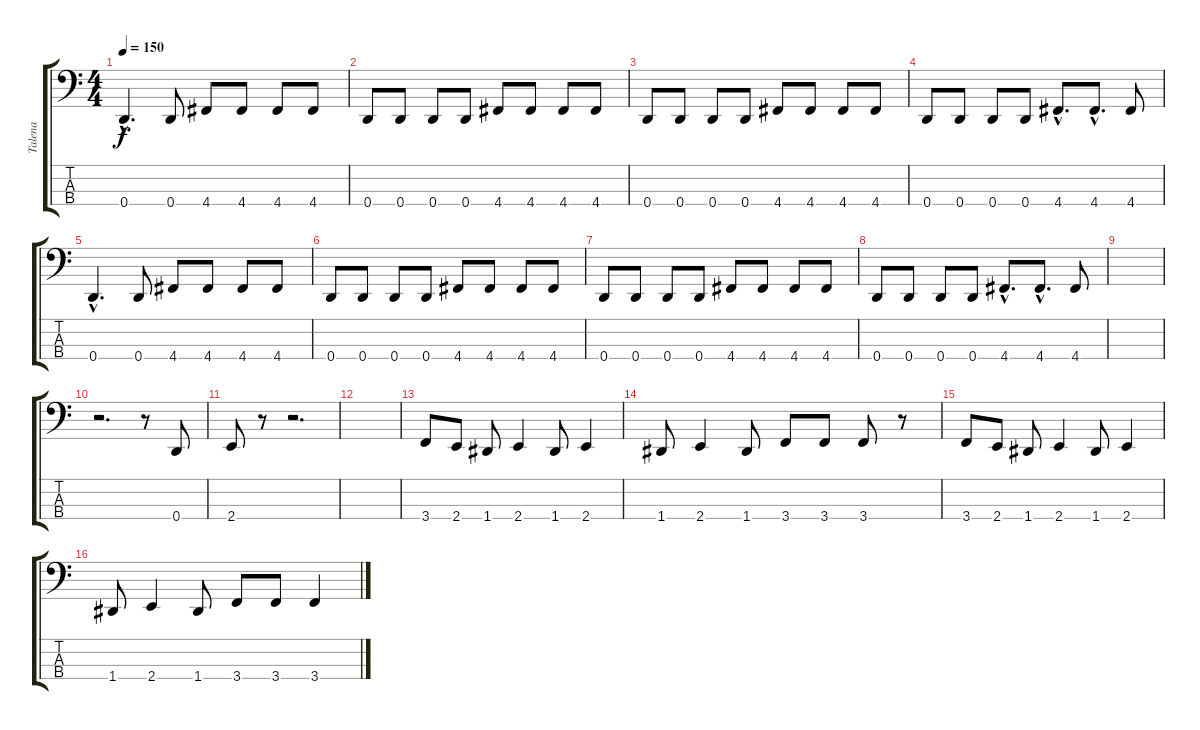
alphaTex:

\track ("Talena" "Talena") {instrument electricbassfinger}
\staff {score tabs}
\tuning (G2 D2 A1 D1) {hide}
\ts (4 4)
\tempo 150
\clef f4
\ks c
0.4{hac}.4{d dy f} 0.4.8 4.4.8 4.4.8 4.4.8 4.4.8 |
0.4.8 0.4.8 0.4.8 0.4.8 4.4.8 4.4.8 4.4.8 4.4.8 |
0.4.8 0.4.8 0.4.8 0.4.8 4.4.8 4.4.8 4.4.8 4.4.8 |
0.4.8 0.4.8 0.4.8 0.4.8 4.4{hac}.8{d} 4.4{hac}.8{d} 4.4.8 |
0.4{hac}.4{d} 0.4.8 4.4.8 4.4.8 4.4.8 4.4.8 |
0.4.8 0.4.8 0.4.8 0.4.8 4.4.8 4.4.8 4.4.8 4.4.8 |
0.4.8 0.4.8 0.4.8 0.4.8 4.4.8 4.4.8 4.4.8 4.4.8 |
0.4.8 0.4.8 0.4.8 0.4.8 4.4{hac}.8{d} 4.4{hac}.8{d} 4.4.8 |
|
r.2{d} r.8 0.4.8 |
2.4.8 r.8 r.2{d} |
|
3.4.8 2.4.8 1.4.8 2.4.4 1.4.8 2.4.4 |
1.4.8 2.4.4 1.4.8 3.4.8 3.4.8 3.4.8 r.8 |
3.4.8 2.4.8 1.4.8 2.4.4 1.4.8 2.4.4 |
1.4.8 2.4.4 1.4.8 3.4.8 3.4.8 3.4.4
